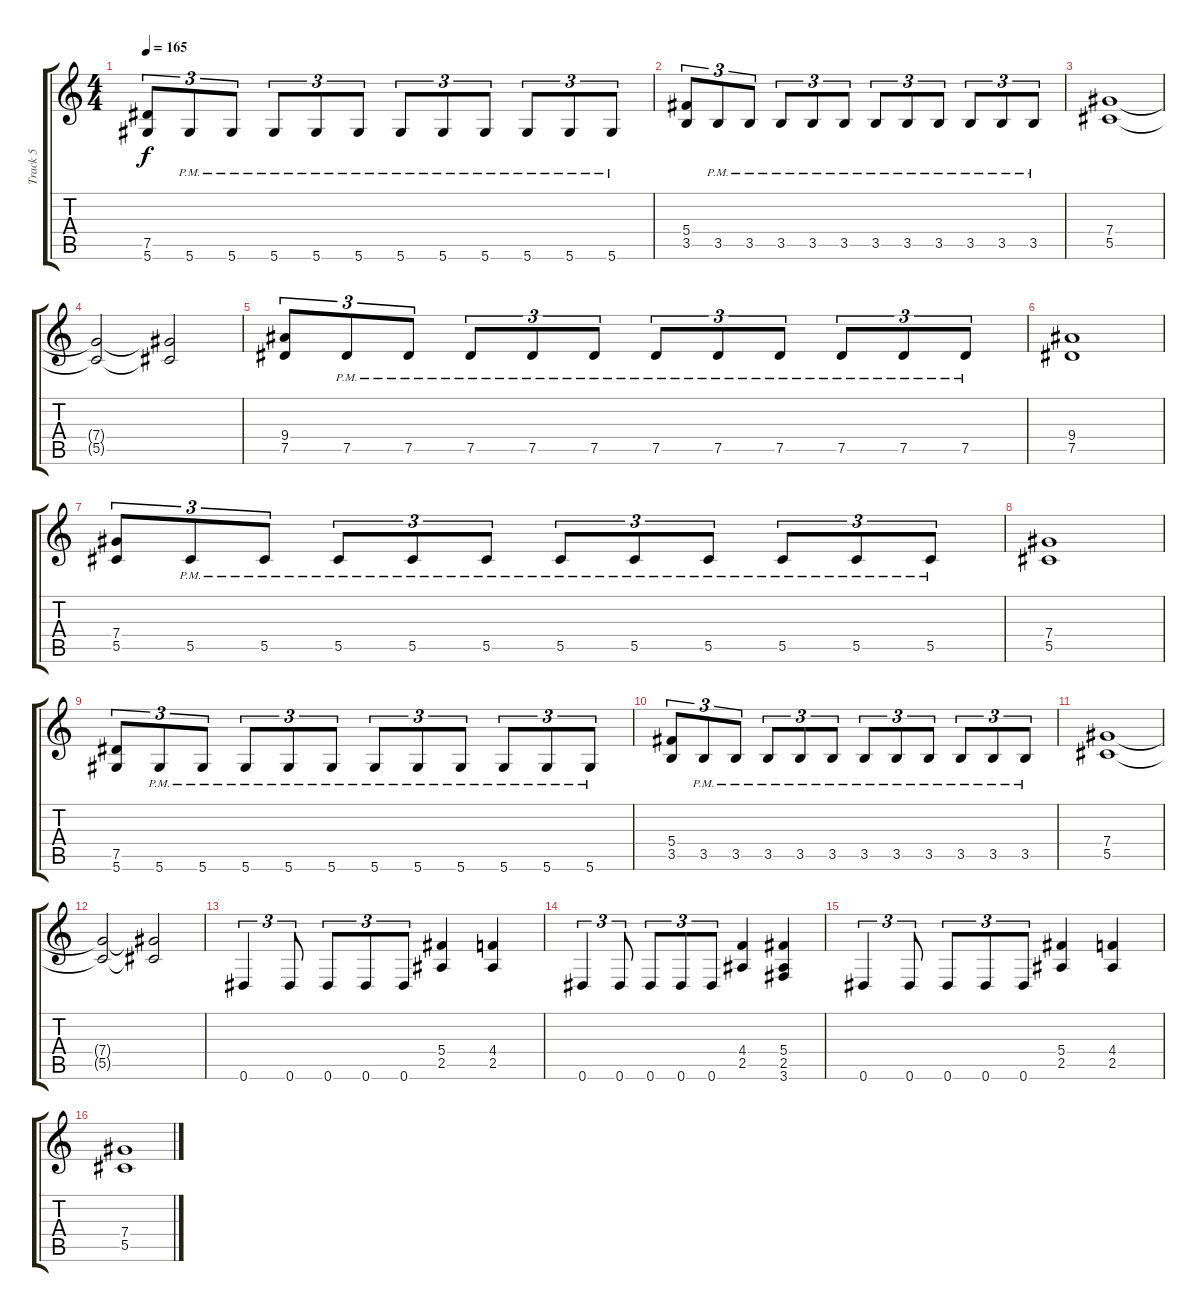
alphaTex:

\track ("Track 5" "Track 5") {instrument distortionguitar}
\staff {score tabs}
\tuning (Eb4 Bb3 Gb3 Db3 Ab2 Eb2) {hide}
\ts (4 4)
\tempo 165
\clef g2
\ks c
(7.5 5.6).8{tu (3 2) dy f} 5.6{pm}.8{tu (3 2)} 5.6{pm}.8{tu (3 2)} 5.6{pm}.8{tu (3 2)} 5.6{pm}.8{tu (3 2)} 5.6{pm}.8{tu (3 2)} 5.6{pm}.8{tu (3 2)} 5.6{pm}.8{tu (3 2)} 5.6{pm}.8{tu (3 2)} 5.6{pm}.8{tu (3 2)} 5.6{pm}.8{tu (3 2)} 5.6{pm}.8{tu (3 2)} |
(5.4 3.5).8{tu (3 2)} 3.5{pm}.8{tu (3 2)} 3.5{pm}.8{tu (3 2)} 3.5{pm}.8{tu (3 2)} 3.5{pm}.8{tu (3 2)} 3.5{pm}.8{tu (3 2)} 3.5{pm}.8{tu (3 2)} 3.5{pm}.8{tu (3 2)} 3.5{pm}.8{tu (3 2)} 3.5{pm}.8{tu (3 2)} 3.5{pm}.8{tu (3 2)} 3.5{pm}.8{tu (3 2)} |
(7.4 5.5).1 |
(7.4{t} 5.5{t}).2 (7.4{t} 5.5{t}).2 |
(9.4 7.5).8{tu (3 2)} 7.5{pm}.8{tu (3 2)} 7.5{pm}.8{tu (3 2)} 7.5{pm}.8{tu (3 2)} 7.5{pm}.8{tu (3 2)} 7.5{pm}.8{tu (3 2)} 7.5{pm}.8{tu (3 2)} 7.5{pm}.8{tu (3 2)} 7.5{pm}.8{tu (3 2)} 7.5{pm}.8{tu (3 2)} 7.5{pm}.8{tu (3 2)} 7.5{pm}.8{tu (3 2)} |
(9.4 7.5).1 |
(7.4 5.5).8{tu (3 2)} 5.5{pm}.8{tu (3 2)} 5.5{pm}.8{tu (3 2)} 5.5{pm}.8{tu (3 2)} 5.5{pm}.8{tu (3 2)} 5.5{pm}.8{tu (3 2)} 5.5{pm}.8{tu (3 2)} 5.5{pm}.8{tu (3 2)} 5.5{pm}.8{tu (3 2)} 5.5{pm}.8{tu (3 2)} 5.5{pm}.8{tu (3 2)} 5.5{pm}.8{tu (3 2)} |
(7.4 5.5).1 |
(7.5 5.6).8{tu (3 2)} 5.6{pm}.8{tu (3 2)} 5.6{pm}.8{tu (3 2)} 5.6{pm}.8{tu (3 2)} 5.6{pm}.8{tu (3 2)} 5.6{pm}.8{tu (3 2)} 5.6{pm}.8{tu (3 2)} 5.6{pm}.8{tu (3 2)} 5.6{pm}.8{tu (3 2)} 5.6{pm}.8{tu (3 2)} 5.6{pm}.8{tu (3 2)} 5.6{pm}.8{tu (3 2)} |
(5.4 3.5).8{tu (3 2)} 3.5{pm}.8{tu (3 2)} 3.5{pm}.8{tu (3 2)} 3.5{pm}.8{tu (3 2)} 3.5{pm}.8{tu (3 2)} 3.5{pm}.8{tu (3 2)} 3.5{pm}.8{tu (3 2)} 3.5{pm}.8{tu (3 2)} 3.5{pm}.8{tu (3 2)} 3.5{pm}.8{tu (3 2)} 3.5{pm}.8{tu (3 2)} 3.5{pm}.8{tu (3 2)} |
(7.4 5.5).1 |
(7.4{t} 5.5{t}).2 (7.4{t} 5.5{t}).2 |
0.6.4{tu (3 2)} 0.6.8{tu (3 2)} 0.6.8{tu (3 2)} 0.6.8{tu (3 2)} 0.6.8{tu (3 2)} (5.4 2.5).4 (4.4 2.5).4 |
0.6.4{tu (3 2)} 0.6.8{tu (3 2)} 0.6.8{tu (3 2)} 0.6.8{tu (3 2)} 0.6.8{tu (3 2)} (4.4 2.5).4 (5.4 2.5 3.6).4 |
0.6.4{tu (3 2)} 0.6.8{tu (3 2)} 0.6.8{tu (3 2)} 0.6.8{tu (3 2)} 0.6.8{tu (3 2)} (5.4 2.5).4 (4.4 2.5).4 |
(7.4 5.5).1
